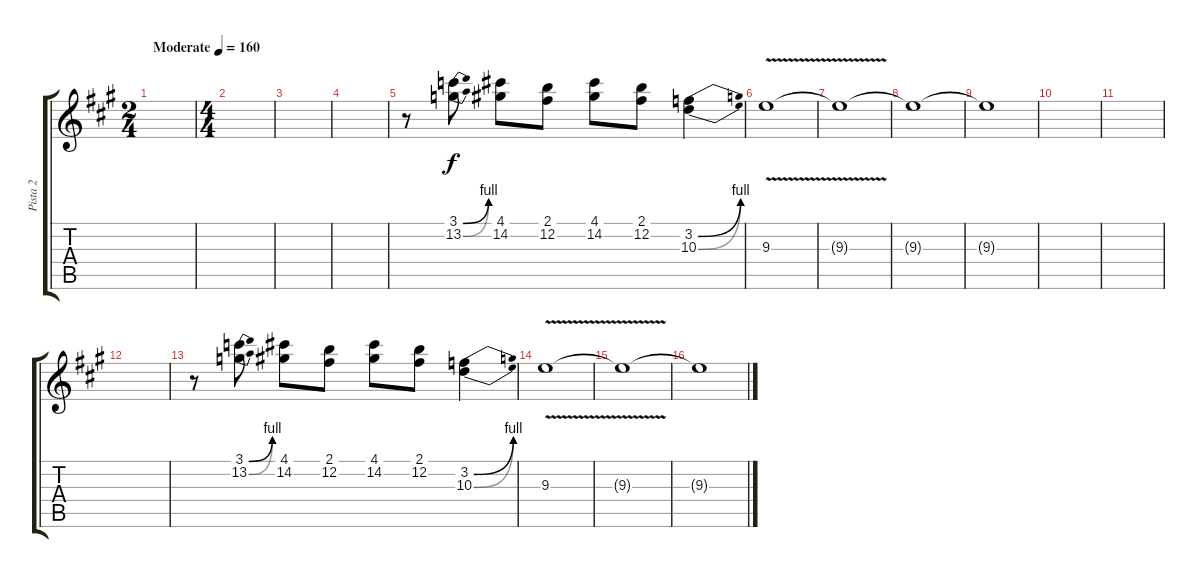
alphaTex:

\track ("Pista 2" "Pista 2") {instrument distortionguitar}
\staff {score tabs}
\tuning (E4 B3 G3 D3 A2 E2) {hide}
\ts (2 4)
\tempo (160 "Moderate")
\clef g2
\ks a
|
\ts (4 4)
|
|
|
r.8 (3.1{be (bend 0 0 60 4)} 13.2{be (bend 0 0 60 4)}).8 (4.1 14.2).8 (2.1 12.2).8 (4.1 14.2).8 (2.1 12.2).8 (3.2{be (bend 0 0 60 4)} 10.3{be (bend 0 0 60 4)}).4 |
9.3{v}.1 |
9.3{t}.1 |
9.3{t}.1 |
9.3{t}.1 |
|
|
|
r.8 (3.1{be (bend 0 0 60 4)} 13.2{be (bend 0 0 60 4)}).8 (4.1 14.2).8 (2.1 12.2).8 (4.1 14.2).8 (2.1 12.2).8 (3.2{be (bend 0 0 60 4)} 10.3{be (bend 0 0 60 4)}).4 |
9.3{v}.1 |
9.3{t}.1 |
9.3{t}.1
